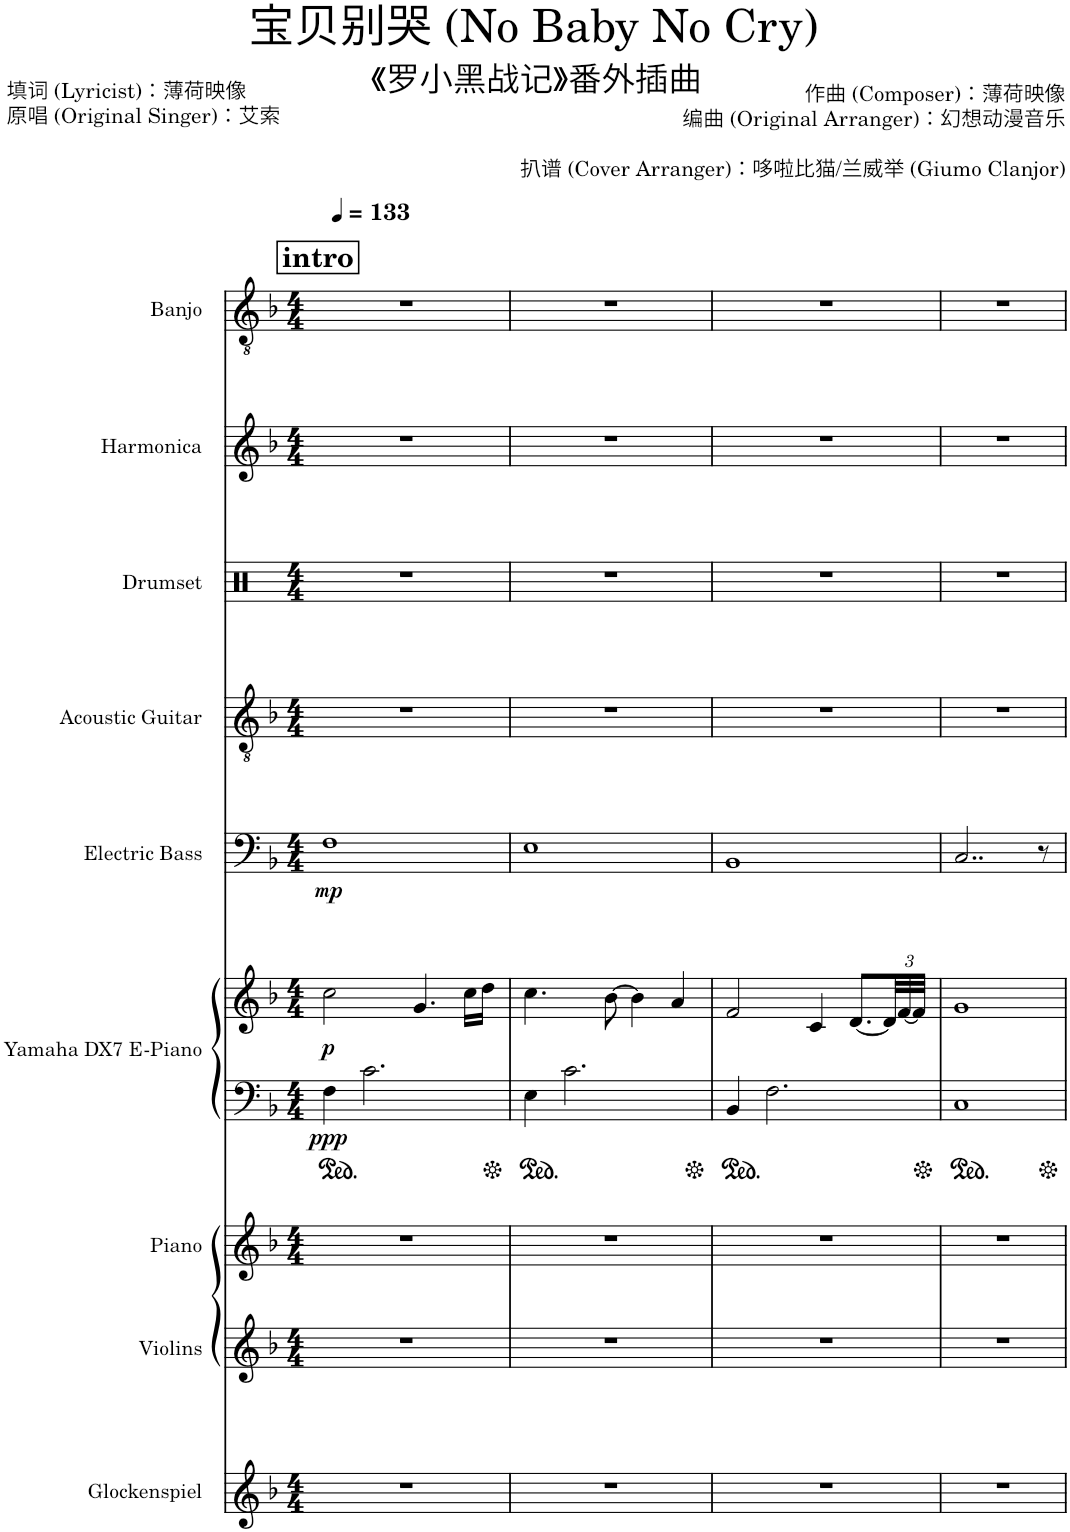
**kern	**kern	**kern	**kern	**kern	**dynam	**kern	**dynam	**kern	**kern	**kern	**kern
*part9	*part8	*part7	*part6	*part6	*part6	*part5	*part5	*part4	*part3	*part2	*part1
*staff10	*staff9	*staff8	*staff7	*staff6	*staff6/7	*staff5	*staff5	*staff4	*staff3	*staff2	*staff1
*I"Glockenspiel	*I"Violins	*I"Piano	*I"Yamaha DX7 E-Piano	*	*	*I"Electric Bass	*	*I"Acoustic Guitar	*I"Drumset	*I"Harmonica	*I"Banjo
*I'Glock.	*I'Vlns.	*I'Pno.	*I'DX. EP.	*	*	*I'El. B.	*	*I'Guit.	*I'Drs.	*I'Harm.	*I'Bj.
*clefG2	*clefG2	*clefG2	*clefF4	*clefG2	*	*clefF4	*	*clefGv2	*clefX	*clefG2	*clefGv2
*Trd-14c-24	*	*	*	*	*	*Trd7c12	*	*	*	*	*Trd7c12
*k[b-]	*k[b-]	*k[b-]	*k[b-]	*k[b-]	*	*k[b-]	*	*k[b-]	*k[]	*k[b-]	*k[b-]
*M4/4	*M4/4	*M4/4	*M4/4	*M4/4	*	*M4/4	*	*M4/4	*M4/4	*M4/4	*M4/4
*MM133	*MM133	*MM133	*MM133	*MM133	*	*MM133	*	*MM133	*MM133	*MM133	*MM133
!!LO:REH:place=s1:a:B:cj:fs=14:t=intro
=1	=1	=1	=1	=1	=1	=1	=1	=1	=1	=1	=1
!	!	!	!	!	!LO:DY:b=2	!	!	!	!	!	!
!	!	!	!	!	!LO:DY:n=1:b	!	!LO:DY:b	!	!	!	!
1r	1r	1r	4F\	2cc\	ppp p	1F	mp	1r	1r	1r	1r
.	.	.	2.c\	.	.	.	.	.	.	.	.
.	.	.	.	4.g/	.	.	.	.	.	.	.
.	.	.	.	16cc\LL	.	.	.	.	.	.	.
.	.	.	.	16dd\JJ	.	.	.	.	.	.	.
=2	=2	=2	=2	=2	=2	=2	=2	=2	=2	=2	=2
1r	1r	1r	4E\	4.cc\	.	1E	.	1r	1r	1r	1r
.	.	.	2.c\	.	.	.	.	.	.	.	.
.	.	.	.	[8b-\	.	.	.	.	.	.	.
.	.	.	.	4b-\]	.	.	.	.	.	.	.
.	.	.	.	4a/	.	.	.	.	.	.	.
=3	=3	=3	=3	=3	=3	=3	=3	=3	=3	=3	=3
1r	1r	1r	4BB-/	2f/	.	1BB-	.	1r	1r	1r	1r
.	.	.	2.F\	.	.	.	.	.	.	.	.
.	.	.	.	4c/	.	.	.	.	.	.	.
.	.	.	.	[8.d/L	.	.	.	.	.	.	.
*	*	*	*	*Xbrackettup	*	*	*	*	*	*	*
.	.	.	.	48d/LL]	.	.	.	.	.	.	.
.	.	.	.	[48f/	.	.	.	.	.	.	.
.	.	.	.	48f/JJJ]	.	.	.	.	.	.	.
=4	=4	=4	=4	=4	=4	=4	=4	=4	=4	=4	=4
1r	1r	1r	1C	1g	.	2..C/	.	1r	1r	1r	1r
.	.	.	.	.	.	8r	.	.	.	.	.
=	=	=	=	=	=	=	=	=	=	=	=
*-	*-	*-	*-	*-	*-	*-	*-	*-	*-	*-	*-
